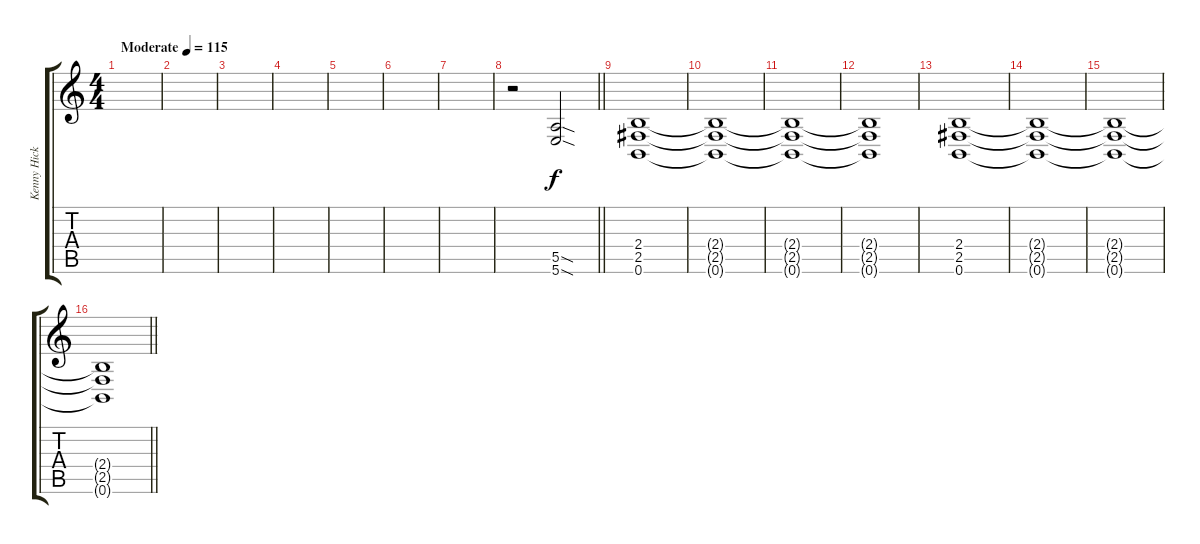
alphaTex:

\track ("Kenny Hickey" "Kenny Hick") {instrument distortionguitar}
\staff {score tabs}
\tuning (B3 Gb3 D3 A2 E2 B1) {hide}
\ts (4 4)
\tempo (115 "Moderate")
\clef g2
\ks c
|
|
|
|
|
|
|
\barLineRight lightlight
r.2 (5.5{sod} 5.6{sod}).2 |
\section ("" "")
(2.4 2.5 0.6).1 |
(2.4{t} 2.5{t} 0.6{t}).1 |
(2.4{t} 2.5{t} 0.6{t}).1 |
(2.4{t} 2.5{t} 0.6{t}).1 |
(2.4 2.5 0.6).1 |
(2.4{t} 2.5{t} 0.6{t}).1 |
(2.4{t} 2.5{t} 0.6{t}).1 |
\barLineRight lightlight
(2.4{t} 2.5{t} 0.6{t}).1
